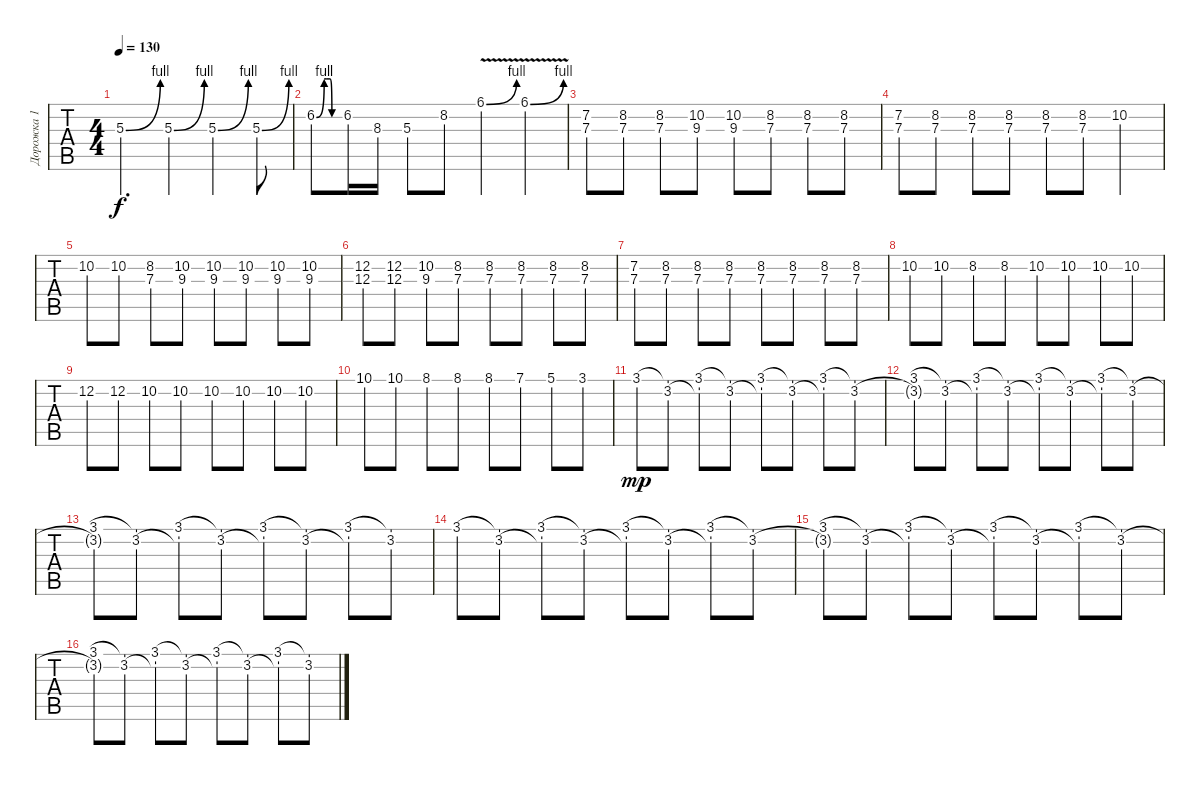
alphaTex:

\track ("Дорожка 1" "Дорожка 1") {instrument overdrivenguitar}
\staff {tabs}
\tuning (E4 B3 G3 D3 A2 E2) {hide}
\ts (4 4)
\tempo 130
\clef g2
\ks c
5.3{be (bend 0 0 60 4)}.4{d dy f} 5.3{be (bend 0 0 60 4)}.4 5.3{be (bend 0 0 60 4)}.4 5.3{be (bend 0 0 60 4)}.8 |
6.2{be (custom 0 0 20 4 25 4 35 4 40 0 60 0)}.8 6.2.16 8.3.16 5.3.8 8.2.8 6.1{be (bend 0 0 60 4) v}.4 6.1{be (bend 0 0 60 4) v}.4 |
(7.2 7.3).8 (8.2 7.3).8 (8.2 7.3).8 (10.2 9.3).8 (10.2 9.3).8 (8.2 7.3).8 (8.2 7.3).8 (8.2 7.3).8 |
(7.2 7.3).8 (8.2 7.3).8 (8.2 7.3).8 (8.2 7.3).8 (8.2 7.3).8 (8.2 7.3).8 10.2.4 |
10.2.8 10.2.8 (8.2 7.3).8 (10.2 9.3).8 (10.2 9.3).8 (10.2 9.3).8 (10.2 9.3).8 (10.2 9.3).8 |
(12.2 12.3).8 (12.2 12.3).8 (10.2 9.3).8 (8.2 7.3).8 (8.2 7.3).8 (8.2 7.3).8 (8.2 7.3).8 (8.2 7.3).8 |
(7.2 7.3).8 (8.2 7.3).8 (8.2 7.3).8 (8.2 7.3).8 (8.2 7.3).8 (8.2 7.3).8 (8.2 7.3).8 (8.2 7.3).8 |
10.2.8 10.2.8 8.2.8 8.2.8 10.2.8 10.2.8 10.2.8 10.2.8 |
12.2.8 12.2.8 10.2.8 10.2.8 10.2.8 10.2.8 10.2.8 10.2.8 |
10.1.8 10.1.8 8.1.8 8.1.8 8.1.8 7.1.8 5.1.8 3.1.8 |
3.1.8{dy mp} (3.1{t} 3.2).8 (3.1 3.2{t}).8 (3.1{t} 3.2).8 (3.1 3.2{t}).8 (3.1{t} 3.2).8 (3.1 3.2{t}).8 (3.1{t} 3.2).8 |
(3.1 3.2{t}).8 (3.1{t} 3.2).8 (3.1 3.2{t}).8 (3.1{t} 3.2).8 (3.1 3.2{t}).8 (3.1{t} 3.2).8 (3.1 3.2{t}).8 (3.1{t} 3.2).8 |
(3.1 3.2{t}).8 (3.1{t} 3.2).8 (3.1 3.2{t}).8 (3.1{t} 3.2).8 (3.1 3.2{t}).8 (3.1{t} 3.2).8 (3.1 3.2{t}).8 (3.1{t} 3.2).8 |
3.1.8 (3.1{t} 3.2).8 (3.1 3.2{t}).8 (3.1{t} 3.2).8 (3.1 3.2{t}).8 (3.1{t} 3.2).8 (3.1 3.2{t}).8 (3.1{t} 3.2).8 |
(3.1 3.2{t}).8 (3.1{t} 3.2).8 (3.1 3.2{t}).8 (3.1{t} 3.2).8 (3.1 3.2{t}).8 (3.1{t} 3.2).8 (3.1 3.2{t}).8 (3.1{t} 3.2).8 |
(3.1 3.2{t}).8 (3.1{t} 3.2).8 (3.1 3.2{t}).8 (3.1{t} 3.2).8 (3.1 3.2{t}).8 (3.1{t} 3.2).8 (3.1 3.2{t}).8 (3.1{t} 3.2).8
